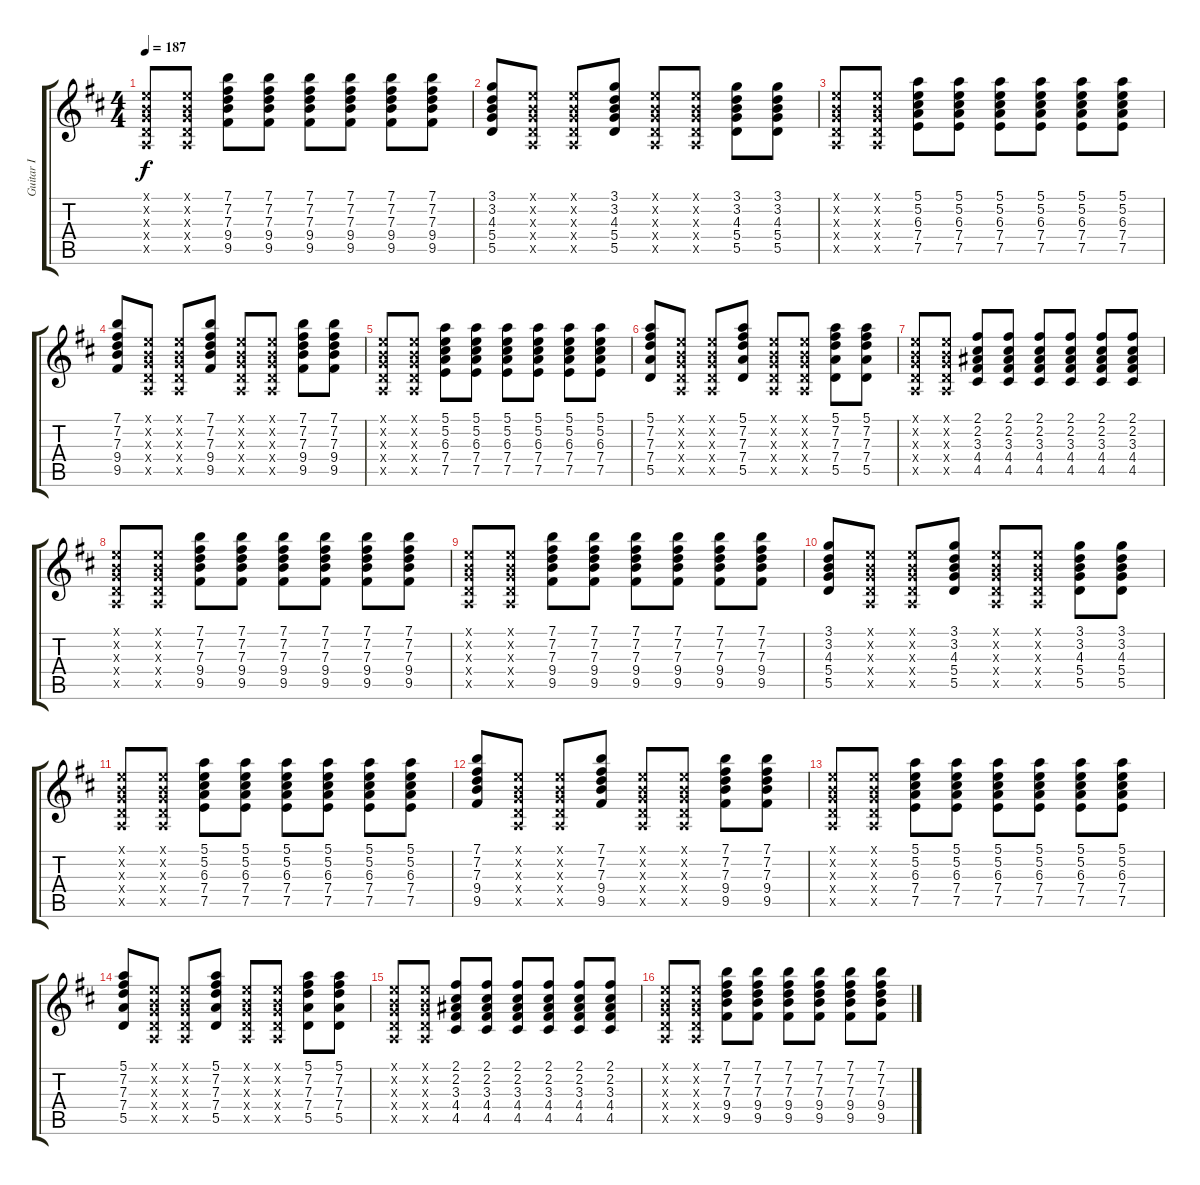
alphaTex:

\track ("Guitar I" "Guitar I") {instrument overdrivenguitar}
\staff {score tabs}
\tuning (E4 B3 G3 D3 A2 E2) {hide}
\ts (4 4)
\tempo 187
\clef g2
\ks d
(0.1{x} 0.2{x} 0.3{x} 0.4{x} 0.5{x}).8{dy f} (0.1{x} 0.2{x} 0.3{x} 0.4{x} 0.5{x}).8 (7.1 7.2 7.3 9.4 9.5).8 (7.1 7.2 7.3 9.4 9.5).8 (7.1 7.2 7.3 9.4 9.5).8 (7.1 7.2 7.3 9.4 9.5).8 (7.1 7.2 7.3 9.4 9.5).8 (7.1 7.2 7.3 9.4 9.5).8 |
(3.1 3.2 4.3 5.4 5.5).8 (0.1{x} 0.2{x} 0.3{x} 0.4{x} 0.5{x}).8 (0.1{x} 0.2{x} 0.3{x} 0.4{x} 0.5{x}).8 (3.1 3.2 4.3 5.4 5.5).8 (0.1{x} 0.2{x} 0.3{x} 0.4{x} 0.5{x}).8 (0.1{x} 0.2{x} 0.3{x} 0.4{x} 0.5{x}).8 (3.1 3.2 4.3 5.4 5.5).8 (3.1 3.2 4.3 5.4 5.5).8 |
(0.1{x} 0.2{x} 0.3{x} 0.4{x} 0.5{x}).8 (0.1{x} 0.2{x} 0.3{x} 0.4{x} 0.5{x}).8 (5.1 5.2 6.3 7.4 7.5).8 (5.1 5.2 6.3 7.4 7.5).8 (5.1 5.2 6.3 7.4 7.5).8 (5.1 5.2 6.3 7.4 7.5).8 (5.1 5.2 6.3 7.4 7.5).8 (5.1 5.2 6.3 7.4 7.5).8 |
(7.1 7.2 7.3 9.4 9.5).8 (0.1{x} 0.2{x} 0.3{x} 0.4{x} 0.5{x}).8 (0.1{x} 0.2{x} 0.3{x} 0.4{x} 0.5{x}).8 (7.1 7.2 7.3 9.4 9.5).8 (0.1{x} 0.2{x} 0.3{x} 0.4{x} 0.5{x}).8 (0.1{x} 0.2{x} 0.3{x} 0.4{x} 0.5{x}).8 (7.1 7.2 7.3 9.4 9.5).8 (7.1 7.2 7.3 9.4 9.5).8 |
(0.1{x} 0.2{x} 0.3{x} 0.4{x} 0.5{x}).8 (0.1{x} 0.2{x} 0.3{x} 0.4{x} 0.5{x}).8 (5.1 5.2 6.3 7.4 7.5).8 (5.1 5.2 6.3 7.4 7.5).8 (5.1 5.2 6.3 7.4 7.5).8 (5.1 5.2 6.3 7.4 7.5).8 (5.1 5.2 6.3 7.4 7.5).8 (5.1 5.2 6.3 7.4 7.5).8 |
(5.1 7.2 7.3 7.4 5.5).8 (0.1{x} 0.2{x} 0.3{x} 0.4{x} 0.5{x}).8 (0.1{x} 0.2{x} 0.3{x} 0.4{x} 0.5{x}).8 (5.1 7.2 7.3 7.4 5.5).8 (0.1{x} 0.2{x} 0.3{x} 0.4{x} 0.5{x}).8 (0.1{x} 0.2{x} 0.3{x} 0.4{x} 0.5{x}).8 (5.1 7.2 7.3 7.4 5.5).8 (5.1 7.2 7.3 7.4 5.5).8 |
(0.1{x} 0.2{x} 0.3{x} 0.4{x} 0.5{x}).8 (0.1{x} 0.2{x} 0.3{x} 0.4{x} 0.5{x}).8 (2.1 2.2 3.3 4.4 4.5).8 (2.1 2.2 3.3 4.4 4.5).8 (2.1 2.2 3.3 4.4 4.5).8 (2.1 2.2 3.3 4.4 4.5).8 (2.1 2.2 3.3 4.4 4.5).8 (2.1 2.2 3.3 4.4 4.5).8 |
(0.1{x} 0.2{x} 0.3{x} 0.4{x} 0.5{x}).8 (0.1{x} 0.2{x} 0.3{x} 0.4{x} 0.5{x}).8 (7.1 7.2 7.3 9.4 9.5).8 (7.1 7.2 7.3 9.4 9.5).8 (7.1 7.2 7.3 9.4 9.5).8 (7.1 7.2 7.3 9.4 9.5).8 (7.1 7.2 7.3 9.4 9.5).8 (7.1 7.2 7.3 9.4 9.5).8 |
(0.1{x} 0.2{x} 0.3{x} 0.4{x} 0.5{x}).8 (0.1{x} 0.2{x} 0.3{x} 0.4{x} 0.5{x}).8 (7.1 7.2 7.3 9.4 9.5).8 (7.1 7.2 7.3 9.4 9.5).8 (7.1 7.2 7.3 9.4 9.5).8 (7.1 7.2 7.3 9.4 9.5).8 (7.1 7.2 7.3 9.4 9.5).8 (7.1 7.2 7.3 9.4 9.5).8 |
(3.1 3.2 4.3 5.4 5.5).8 (0.1{x} 0.2{x} 0.3{x} 0.4{x} 0.5{x}).8 (0.1{x} 0.2{x} 0.3{x} 0.4{x} 0.5{x}).8 (3.1 3.2 4.3 5.4 5.5).8 (0.1{x} 0.2{x} 0.3{x} 0.4{x} 0.5{x}).8 (0.1{x} 0.2{x} 0.3{x} 0.4{x} 0.5{x}).8 (3.1 3.2 4.3 5.4 5.5).8 (3.1 3.2 4.3 5.4 5.5).8 |
(0.1{x} 0.2{x} 0.3{x} 0.4{x} 0.5{x}).8 (0.1{x} 0.2{x} 0.3{x} 0.4{x} 0.5{x}).8 (5.1 5.2 6.3 7.4 7.5).8 (5.1 5.2 6.3 7.4 7.5).8 (5.1 5.2 6.3 7.4 7.5).8 (5.1 5.2 6.3 7.4 7.5).8 (5.1 5.2 6.3 7.4 7.5).8 (5.1 5.2 6.3 7.4 7.5).8 |
(7.1 7.2 7.3 9.4 9.5).8 (0.1{x} 0.2{x} 0.3{x} 0.4{x} 0.5{x}).8 (0.1{x} 0.2{x} 0.3{x} 0.4{x} 0.5{x}).8 (7.1 7.2 7.3 9.4 9.5).8 (0.1{x} 0.2{x} 0.3{x} 0.4{x} 0.5{x}).8 (0.1{x} 0.2{x} 0.3{x} 0.4{x} 0.5{x}).8 (7.1 7.2 7.3 9.4 9.5).8 (7.1 7.2 7.3 9.4 9.5).8 |
(0.1{x} 0.2{x} 0.3{x} 0.4{x} 0.5{x}).8 (0.1{x} 0.2{x} 0.3{x} 0.4{x} 0.5{x}).8 (5.1 5.2 6.3 7.4 7.5).8 (5.1 5.2 6.3 7.4 7.5).8 (5.1 5.2 6.3 7.4 7.5).8 (5.1 5.2 6.3 7.4 7.5).8 (5.1 5.2 6.3 7.4 7.5).8 (5.1 5.2 6.3 7.4 7.5).8 |
(5.1 7.2 7.3 7.4 5.5).8 (0.1{x} 0.2{x} 0.3{x} 0.4{x} 0.5{x}).8 (0.1{x} 0.2{x} 0.3{x} 0.4{x} 0.5{x}).8 (5.1 7.2 7.3 7.4 5.5).8 (0.1{x} 0.2{x} 0.3{x} 0.4{x} 0.5{x}).8 (0.1{x} 0.2{x} 0.3{x} 0.4{x} 0.5{x}).8 (5.1 7.2 7.3 7.4 5.5).8 (5.1 7.2 7.3 7.4 5.5).8 |
(0.1{x} 0.2{x} 0.3{x} 0.4{x} 0.5{x}).8 (0.1{x} 0.2{x} 0.3{x} 0.4{x} 0.5{x}).8 (2.1 2.2 3.3 4.4 4.5).8 (2.1 2.2 3.3 4.4 4.5).8 (2.1 2.2 3.3 4.4 4.5).8 (2.1 2.2 3.3 4.4 4.5).8 (2.1 2.2 3.3 4.4 4.5).8 (2.1 2.2 3.3 4.4 4.5).8 |
(0.1{x} 0.2{x} 0.3{x} 0.4{x} 0.5{x}).8 (0.1{x} 0.2{x} 0.3{x} 0.4{x} 0.5{x}).8 (7.1 7.2 7.3 9.4 9.5).8 (7.1 7.2 7.3 9.4 9.5).8 (7.1 7.2 7.3 9.4 9.5).8 (7.1 7.2 7.3 9.4 9.5).8 (7.1 7.2 7.3 9.4 9.5).8 (7.1 7.2 7.3 9.4 9.5).8
